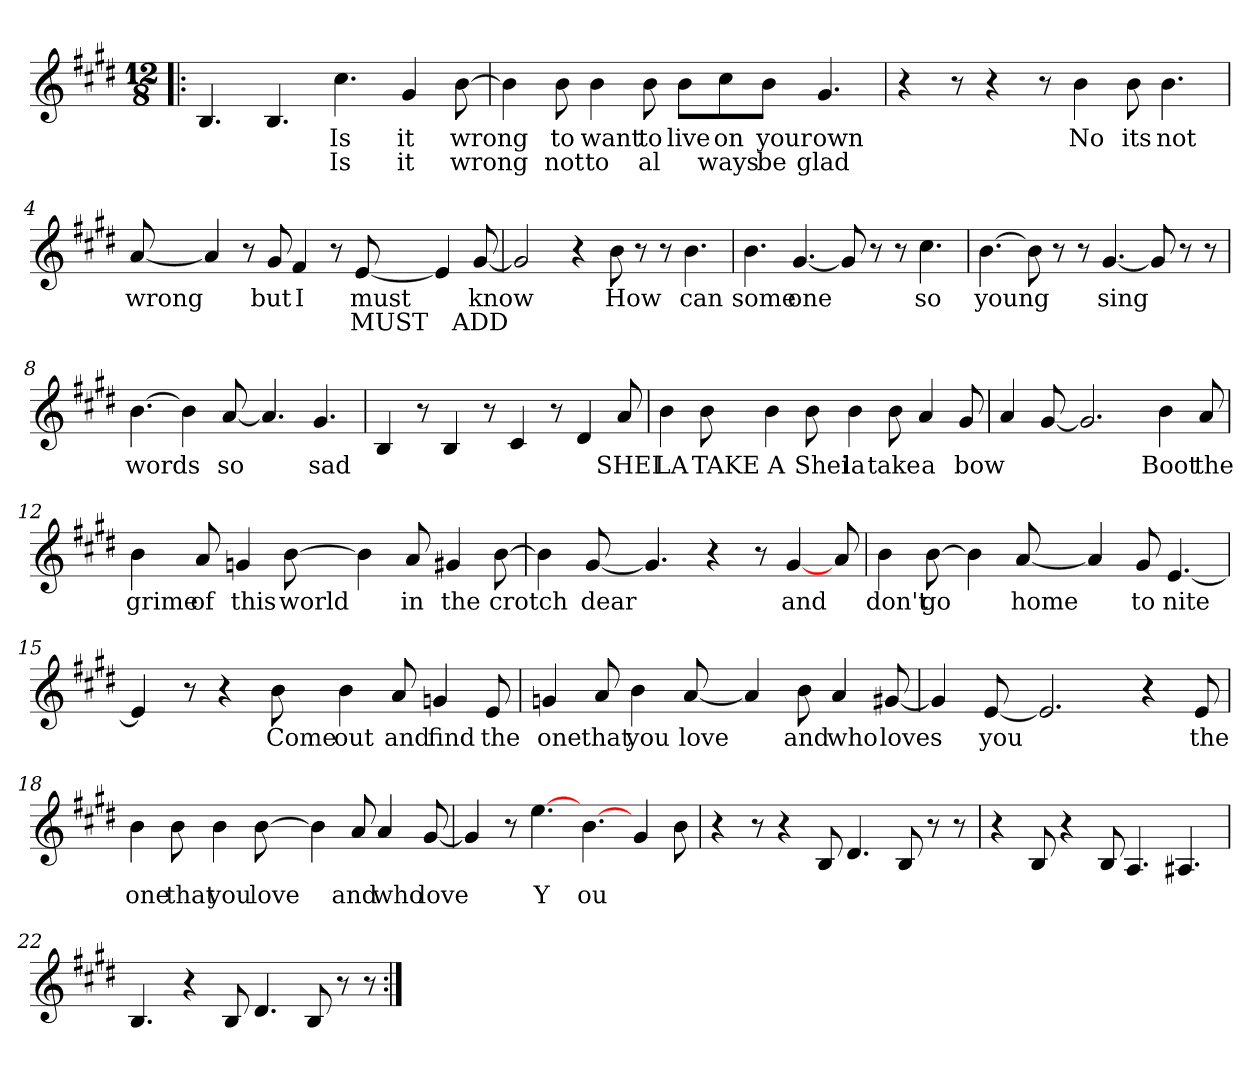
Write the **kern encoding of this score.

**kern	**text	**text
*part1	*part1	*part1
*staff1	*staff1	*staff1
*clefG2	*	*
*k[f#c#g#d#]	*	*
*E:	*	*
*M12/8	*	*
=1!|:	=1!|:	=1!|:
4.B/	.	.
4.B/	.	.
4.cc#\	Is	Is
4g#/	it	it
[8b\	wrong	wrong
=2	=2	=2
4b\]	.	.
8b\	to	not
4b\	want	to
8b\	to	al
8b\L	live	.
8cc#\	on	ways
8b\J	your	be
4.g#/	own	glad
=3	=3	=3
4r	.	.
8r	.	.
4r	.	.
8r	.	.
4b\	No	.
8b\	its	.
4.b\	not	.
!!LO:LB:g=z
=4	=4	=4
[8a/	wrong	.
4a/]	.	.
8r	.	.
8g#/	but	.
4f#/	I	.
8r	.	.
[8e/	must	MUST
4e/]	.	.
[8g#/	know	ADD
=5	=5	=5
2g#/]	.	.
4r	.	.
8b\	How	.
8r	.	.
8r	.	.
4.b\	can	.
=6	=6	=6
4.b\	some	.
[4.g#/	one	.
8g#/]	.	.
8r	.	.
8r	.	.
4.cc#\	so	.
!!LO:LB:g=z
=7	=7	=7
[4.b\	young	.
8b\]	.	.
8r	.	.
8r	.	.
[4.g#/	sing	.
8g#/]	.	.
8r	.	.
8r	.	.
=8	=8	=8
[4.b\	words	.
4b\]	.	.
[8a/	so	.
4.a/]	.	.
4.g#/	sad	.
=9	=9	=9
4B/	.	.
8r	.	.
4B/	.	.
8r	.	.
4c#/	.	.
8r	.	.
4d#/	.	.
8a/	SHEI	.
!!LO:LB:g=z
=10	=10	=10
4b\	LA	.
8b\	TAKE	.
4b\	A	.
8b\	Shei	.
4b\	la	.
8b\	take	.
4a/	a	.
8g#/	bow	.
=11	=11	=11
4a/	.	.
[8g#/	.	.
2.g#/]	.	.
4b\	Boot	.
8a/	the	.
=12	=12	=12
4b\	grime	.
8a/	of	.
4gn/	this	.
[8b\	world	.
4b\]	.	.
8a/	in	.
4g#X/	the	.
[8b\	crotch	.
!!LO:LB:g=z
=13	=13	=13
4b\]	.	.
[8g#/	dear	.
4.g#/]	.	.
4r	.	.
8r	.	.
[4g#/	and	.
8a/	.	.
=14	=14	=14
4b\	don't	.
[8b\	go	.
4b\]	.	.
[8a/	home	.
4a/]	.	.
8g#/	to	.
[4.e/	nite	.
=15	=15	=15
4e/]	.	.
8r	.	.
4r	.	.
8b\	Come	.
4b\	out	.
8a/	and	.
4gn/	find	.
8e/	the	.
!!LO:LB:g=z
=16	=16	=16
4gn/	one	.
8a/	that	.
4b\	you	.
[8a/	love	.
4a/]	.	.
8b\	and	.
4a/	who	.
[8g#X/	loves	.
=17	=17	=17
4g#/]	.	.
[8e/	you	.
2.e/]	.	.
4r	.	.
8e/	the	.
=18	=18	=18
4b\	one	.
8b\	that	.
4b\	you	.
[8b\	love	.
4b\]	.	.
8a/	and	.
4a/	who	.
[8g#/	love	.
!!LO:LB:g=z
=19	=19	=19
4g#/]	.	.
8r	.	.
[4.ee\	Y	.
[4.b\	ou	.
4g#/	.	.
8b\	.	.
=20	=20	=20
4r	.	.
8r	.	.
4r	.	.
8B/	.	.
4.d#/	.	.
8B/	.	.
8r	.	.
8r	.	.
=21	=21	=21
4r	.	.
8B/	.	.
4r	.	.
8B/	.	.
4.A/	.	.
4.A#X/	.	.
!!LO:PB:g=z
=22	=22	=22
4.B/	.	.
4r	.	.
8B/	.	.
4.d#/	.	.
8B/	.	.
8r	.	.
8r	.	.
=:|!	=:|!	=:|!
*-	*-	*-
